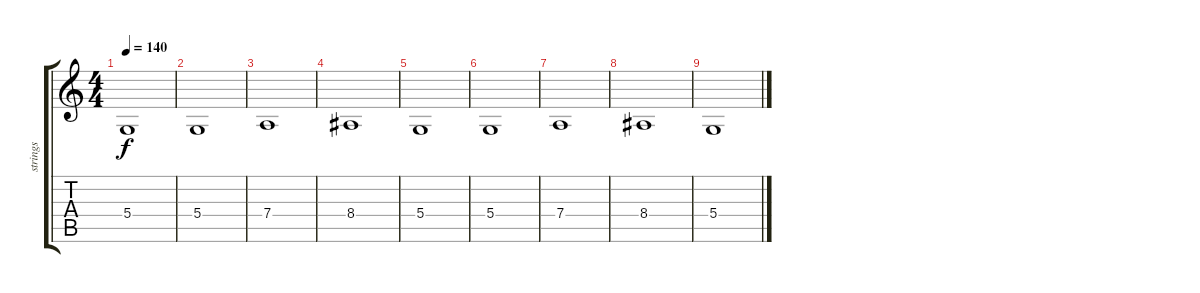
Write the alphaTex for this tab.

\track ("strings" "strings") {instrument stringensemble2}
\staff {score tabs}
\tuning (E4 B3 G3 D3 A2 E2) {hide}
\ts (4 4)
\tempo 140
\clef g2
\ks c
5.4.1{dy f} |
5.4.1 |
7.4.1 |
8.4.1 |
5.4.1 |
5.4.1 |
7.4.1 |
8.4.1 |
5.4.1
